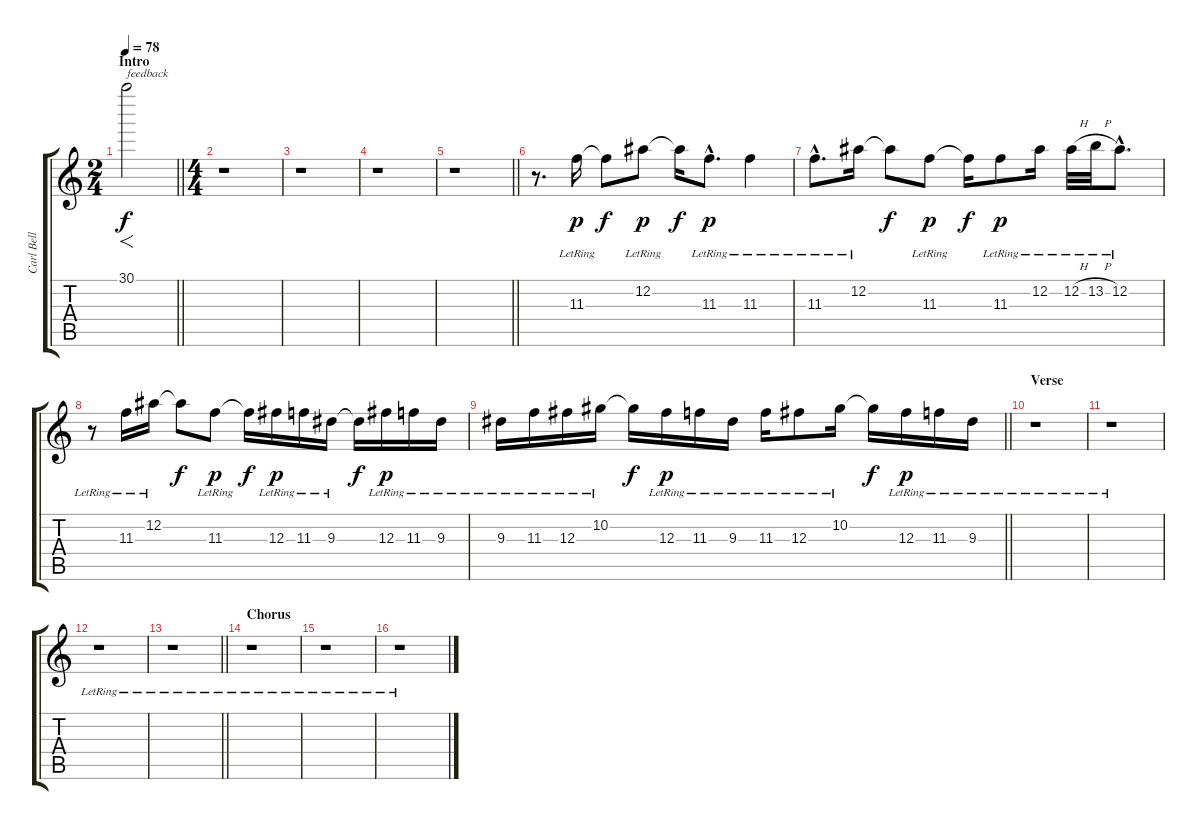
\track ("Carl Bell (Lead Guitar)" "Carl Bell ") {instrument distortionguitar}
\staff {score tabs}
\tuning (Eb4 Bb3 Gb3 Db3 Ab2 Eb2) {hide}
\ts (2 4)
\section ("" "Intro")
\tempo 78
\clef g2
\barLineRight lightlight
\ks c
30.1.2{f txt "feedback" dy f instrument distortionguitar} |
\ts (4 4)
r.1 |
r.1 |
r.1 |
\barLineRight lightlight
r.1 |
r.8{d} 11.3{lr}.16{dy p} 11.3{t}.8{dy f} 12.2{lr}.8{dy p} 12.2{t}.16{dy f} 11.3{hac lr}.8{d dy p} 11.3{lr}.4 |
11.3{hac lr}.8{d} 12.2{lr}.16 12.2{t}.8{dy f} 11.3{lr}.8{dy p} 11.3{t}.16{dy f} 11.3{lr}.8{dy p} 12.2{lr}.16 12.2{h lr}.32 13.2{h lr}.32 12.2{hac lr}.8{d} |
r.8 11.3{lr}.16 12.2{lr}.16 12.2{t}.8{dy f} 11.3{lr}.8{dy p} 11.3{t}.16{dy f} 12.3{lr}.16{dy p} 11.3{lr}.16 9.3{lr}.16 9.3{t}.16{dy f} 12.3{lr}.16{dy p} 11.3{lr}.16 9.3{lr}.16 |
\barLineRight lightlight
9.3{lr}.16 11.3{lr}.16 12.3{lr}.16 10.2{lr}.16 10.2{t}.16{dy f} 12.3{lr}.16{dy p} 11.3{lr}.16 9.3{lr}.16 11.3{lr}.16 12.3{lr}.8 10.2{lr}.16 10.2{t}.16{dy f} 12.3{lr}.16{dy p} 11.3{lr}.16 9.3{lr}.16 |
\section ("" "Verse")
r.1 |
r.1 |
r.1 |
\barLineRight lightlight
r.1 |
\section ("" "Chorus")
r.1 |
r.1 |
r.1
